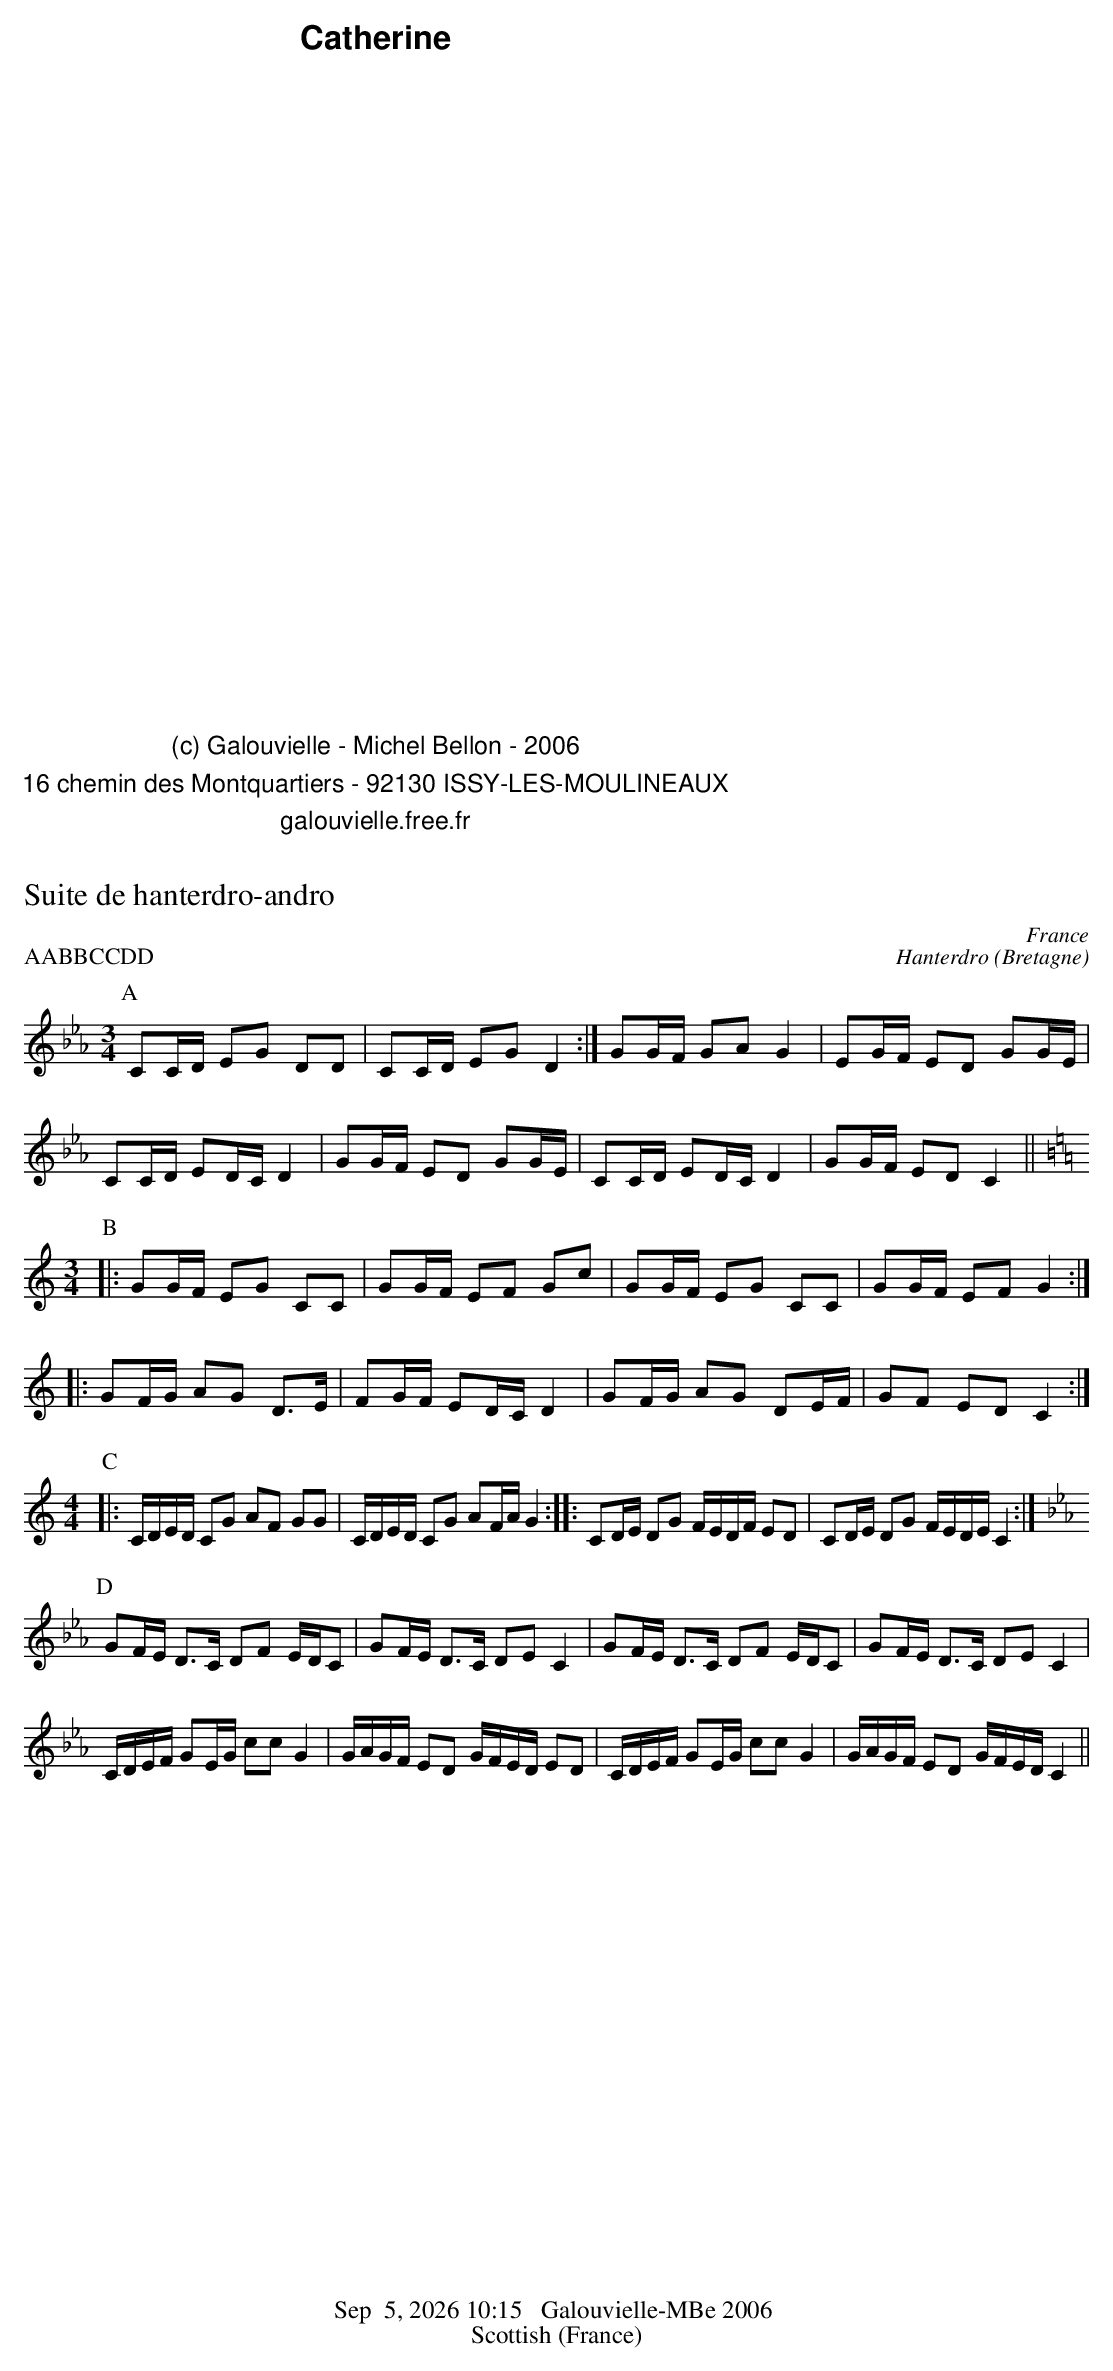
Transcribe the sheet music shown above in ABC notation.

X:1
T:Suite de hanterdro-andro
O:France
M:3/4
L:1/8
P:AABBCCDD
K:Cm
P:A
CC/D/ EG DD | CC/D/ EG D2 :| GG/F/ GA G2 | EG/F/ ED GG/E/ |
CC/D/ ED/C/ D2 | GG/F/ ED GG/E/ | CC/D/ ED/C/ D2 | GG/F/ ED C2 ||
[M:3/4]
K:C
P:B
|: GG/F/ EG CC | GG/F/ EF Gc | GG/F/ EG CC | GG/F/ EF G2 ::
GF/G/ AG D>E | FG/F/ ED/C/ D2 | GF/G/ AG DE/F/ | GF ED C2 :|
[K:C][M:4/4][P:C]|: C/D/E/D/ CG AF GG | C/D/E/D/ CG AF/A/ G2 :: CD/E/ DG F/E/D/F/ ED | CD/E/ DG F/E/D/E/ C2 :|
K:Cm
P:D
GF/E/ D>C DF E/D/C | GF/E/ D>C DE C2 | GF/E/ D>C DF E/D/C | GF/E/ D>C DE C2 |
C/D/E/F/ GE/G/ cc G2 | G/A/G/F/ ED G/F/E/D/ ED | C/D/E/F/ GE/G/ cc G2 | G/A/G/F/ ED G/F/E/D/ C2 ||
